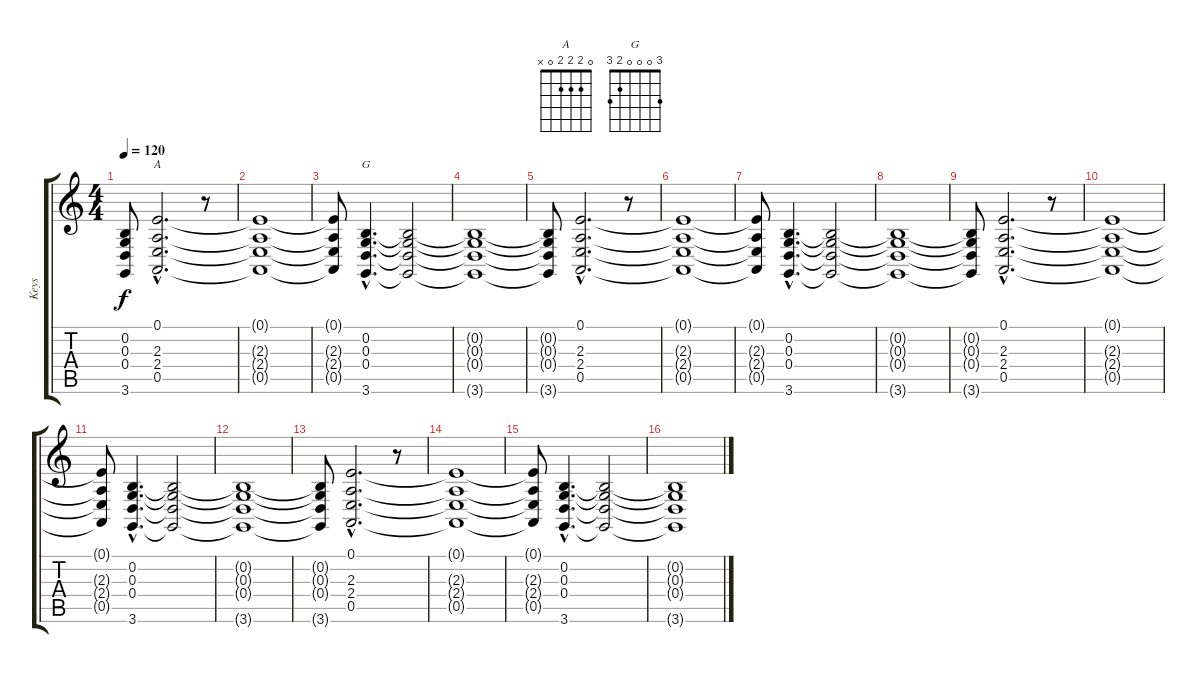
\track ("Keys" "Keys") {instrument stringensemble1}
\staff {score tabs}
\tuning (E4 B3 G3 D3 A2 E2) {hide}
\chord ("A" 0 2 2 2 0 x)
\chord ("G" 3 0 0 0 2 3)
\ts (4 4)
\tempo 120
\clef g2
\ks c
(0.2{t} 0.3{t} 0.4{t} 3.6{t}).8{dy f} (0.1{hac} 2.3{hac} 2.4{hac} 0.5{hac}).2{d ch "A"} r.8 |
(0.1{t} 2.3{t} 2.4{t} 0.5{t}).1 |
(0.1{t} 2.3{t} 2.4{t} 0.5{t}).8 (0.2{hac} 0.3{hac} 0.4{hac} 3.6{hac}).4{d ch "G"} (0.2{t} 0.3{t} 0.4{t} 3.6{t}).2 |
(0.2{t} 0.3{t} 0.4{t} 3.6{t}).1 |
(0.2{t} 0.3{t} 0.4{t} 3.6{t}).8 (0.1{hac} 2.3{hac} 2.4{hac} 0.5{hac}).2{d} r.8 |
(0.1{t} 2.3{t} 2.4{t} 0.5{t}).1 |
(0.1{t} 2.3{t} 2.4{t} 0.5{t}).8 (0.2{hac} 0.3{hac} 0.4{hac} 3.6{hac}).4{d} (0.2{t} 0.3{t} 0.4{t} 3.6{t}).2 |
(0.2{t} 0.3{t} 0.4{t} 3.6{t}).1 |
(0.2{t} 0.3{t} 0.4{t} 3.6{t}).8 (0.1{hac} 2.3{hac} 2.4{hac} 0.5{hac}).2{d} r.8 |
(0.1{t} 2.3{t} 2.4{t} 0.5{t}).1 |
(0.1{t} 2.3{t} 2.4{t} 0.5{t}).8 (0.2{hac} 0.3{hac} 0.4{hac} 3.6{hac}).4{d} (0.2{t} 0.3{t} 0.4{t} 3.6{t}).2 |
(0.2{t} 0.3{t} 0.4{t} 3.6{t}).1 |
(0.2{t} 0.3{t} 0.4{t} 3.6{t}).8 (0.1{hac} 2.3{hac} 2.4{hac} 0.5{hac}).2{d} r.8 |
(0.1{t} 2.3{t} 2.4{t} 0.5{t}).1 |
(0.1{t} 2.3{t} 2.4{t} 0.5{t}).8 (0.2{hac} 0.3{hac} 0.4{hac} 3.6{hac}).4{d} (0.2{t} 0.3{t} 0.4{t} 3.6{t}).2 |
(0.2{t} 0.3{t} 0.4{t} 3.6{t}).1
